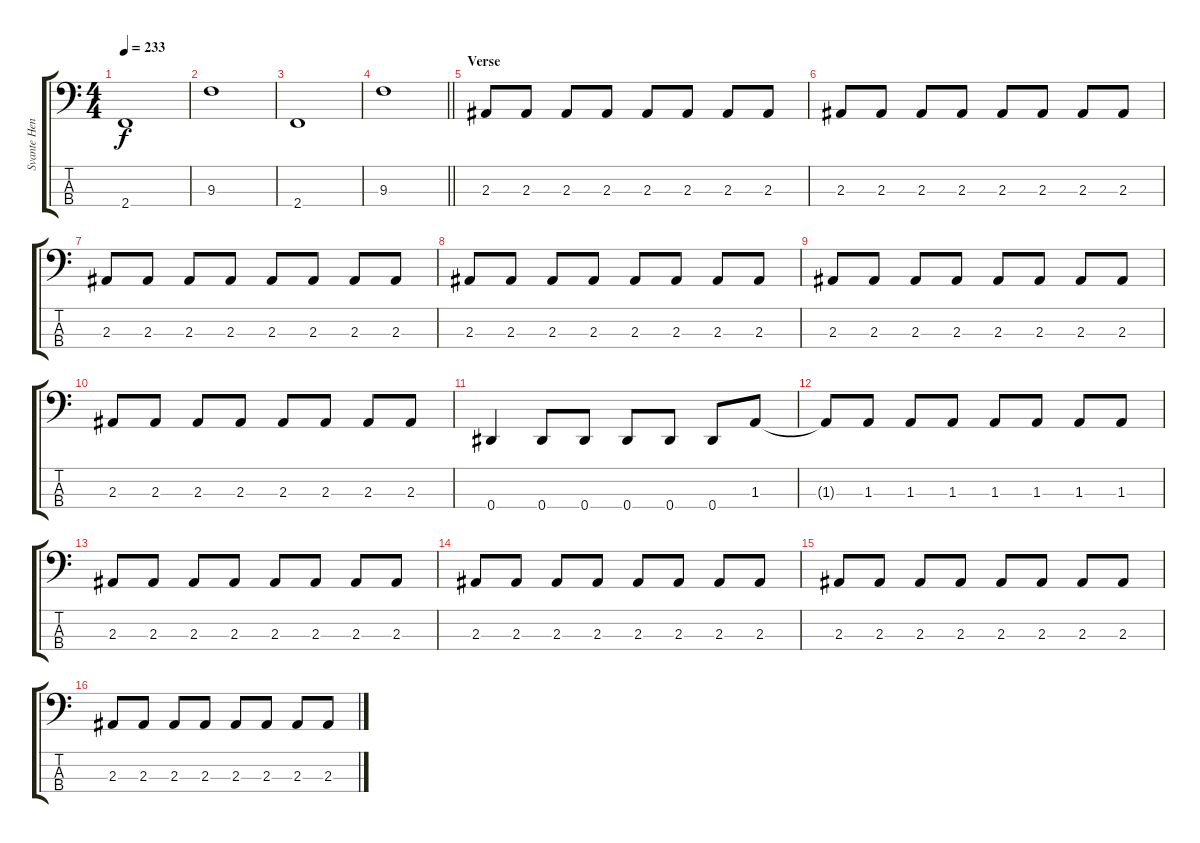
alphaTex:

\track ("Svante Henrysson" "Svante Hen") {instrument electricbassfinger}
\staff {score tabs}
\tuning (Gb2 Db2 Ab1 Eb1) {hide}
\ts (4 4)
\tempo 233
\clef f4
\ks c
2.4.1{dy f} |
9.3.1 |
2.4.1 |
\barLineRight lightlight
9.3.1 |
\section ("" "Verse")
2.3.8 2.3.8 2.3.8 2.3.8 2.3.8 2.3.8 2.3.8 2.3.8 |
2.3.8 2.3.8 2.3.8 2.3.8 2.3.8 2.3.8 2.3.8 2.3.8 |
2.3.8 2.3.8 2.3.8 2.3.8 2.3.8 2.3.8 2.3.8 2.3.8 |
2.3.8 2.3.8 2.3.8 2.3.8 2.3.8 2.3.8 2.3.8 2.3.8 |
2.3.8 2.3.8 2.3.8 2.3.8 2.3.8 2.3.8 2.3.8 2.3.8 |
2.3.8 2.3.8 2.3.8 2.3.8 2.3.8 2.3.8 2.3.8 2.3.8 |
0.4.4 0.4.8 0.4.8 0.4.8 0.4.8 0.4.8 1.3.8 |
1.3{t}.8 1.3.8 1.3.8 1.3.8 1.3.8 1.3.8 1.3.8 1.3.8 |
2.3.8 2.3.8 2.3.8 2.3.8 2.3.8 2.3.8 2.3.8 2.3.8 |
2.3.8 2.3.8 2.3.8 2.3.8 2.3.8 2.3.8 2.3.8 2.3.8 |
2.3.8 2.3.8 2.3.8 2.3.8 2.3.8 2.3.8 2.3.8 2.3.8 |
2.3.8 2.3.8 2.3.8 2.3.8 2.3.8 2.3.8 2.3.8 2.3.8
